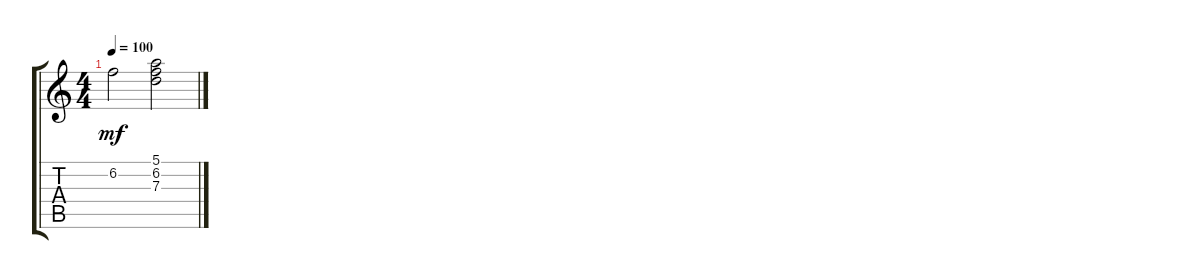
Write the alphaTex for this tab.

\track "" {instrument acousticguitarsteel}
\staff {score tabs}
\tuning (E4 B3 G3 D3 A2 E2) {hide}
\ts (4 4)
\tempo 100
\clef g2
\ks c
6.2.2{dy mf} (5.1 6.2 7.3).2
